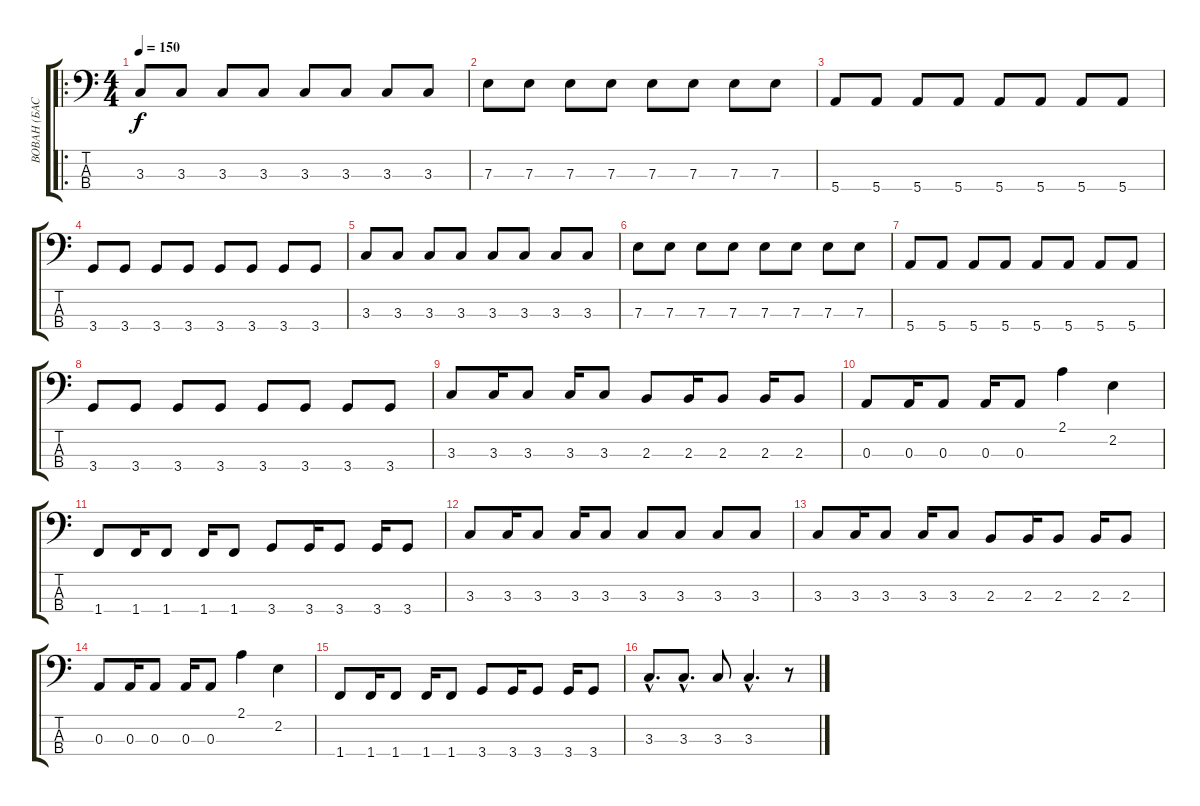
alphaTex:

\track ("ВОВАН (БАС)" "ВОВАН (БАС") {instrument electricbasspick}
\staff {score tabs}
\tuning (G2 D2 A1 E1) {hide}
\ro
\ts (4 4)
\tempo 150
\clef f4
\ks c
3.3.8{dy f} 3.3.8 3.3.8 3.3.8 3.3.8 3.3.8 3.3.8 3.3.8 |
7.3.8 7.3.8 7.3.8 7.3.8 7.3.8 7.3.8 7.3.8 7.3.8 |
5.4.8 5.4.8 5.4.8 5.4.8 5.4.8 5.4.8 5.4.8 5.4.8 |
3.4.8 3.4.8 3.4.8 3.4.8 3.4.8 3.4.8 3.4.8 3.4.8 |
3.3.8 3.3.8 3.3.8 3.3.8 3.3.8 3.3.8 3.3.8 3.3.8 |
7.3.8 7.3.8 7.3.8 7.3.8 7.3.8 7.3.8 7.3.8 7.3.8 |
5.4.8 5.4.8 5.4.8 5.4.8 5.4.8 5.4.8 5.4.8 5.4.8 |
3.4.8 3.4.8 3.4.8 3.4.8 3.4.8 3.4.8 3.4.8 3.4.8 |
3.3.8 3.3.16 3.3.8 3.3.16 3.3.8 2.3.8 2.3.16 2.3.8 2.3.16 2.3.8 |
0.3.8 0.3.16 0.3.8 0.3.16 0.3.8 2.1.4 2.2.4 |
1.4.8 1.4.16 1.4.8 1.4.16 1.4.8 3.4.8 3.4.16 3.4.8 3.4.16 3.4.8 |
3.3.8 3.3.16 3.3.8 3.3.16 3.3.8 3.3.8 3.3.8 3.3.8 3.3.8 |
3.3.8 3.3.16 3.3.8 3.3.16 3.3.8 2.3.8 2.3.16 2.3.8 2.3.16 2.3.8 |
0.3.8 0.3.16 0.3.8 0.3.16 0.3.8 2.1.4 2.2.4 |
1.4.8 1.4.16 1.4.8 1.4.16 1.4.8 3.4.8 3.4.16 3.4.8 3.4.16 3.4.8 |
3.3{hac}.8{d} 3.3{hac}.8{d} 3.3.8 3.3{hac}.4{d} r.8
